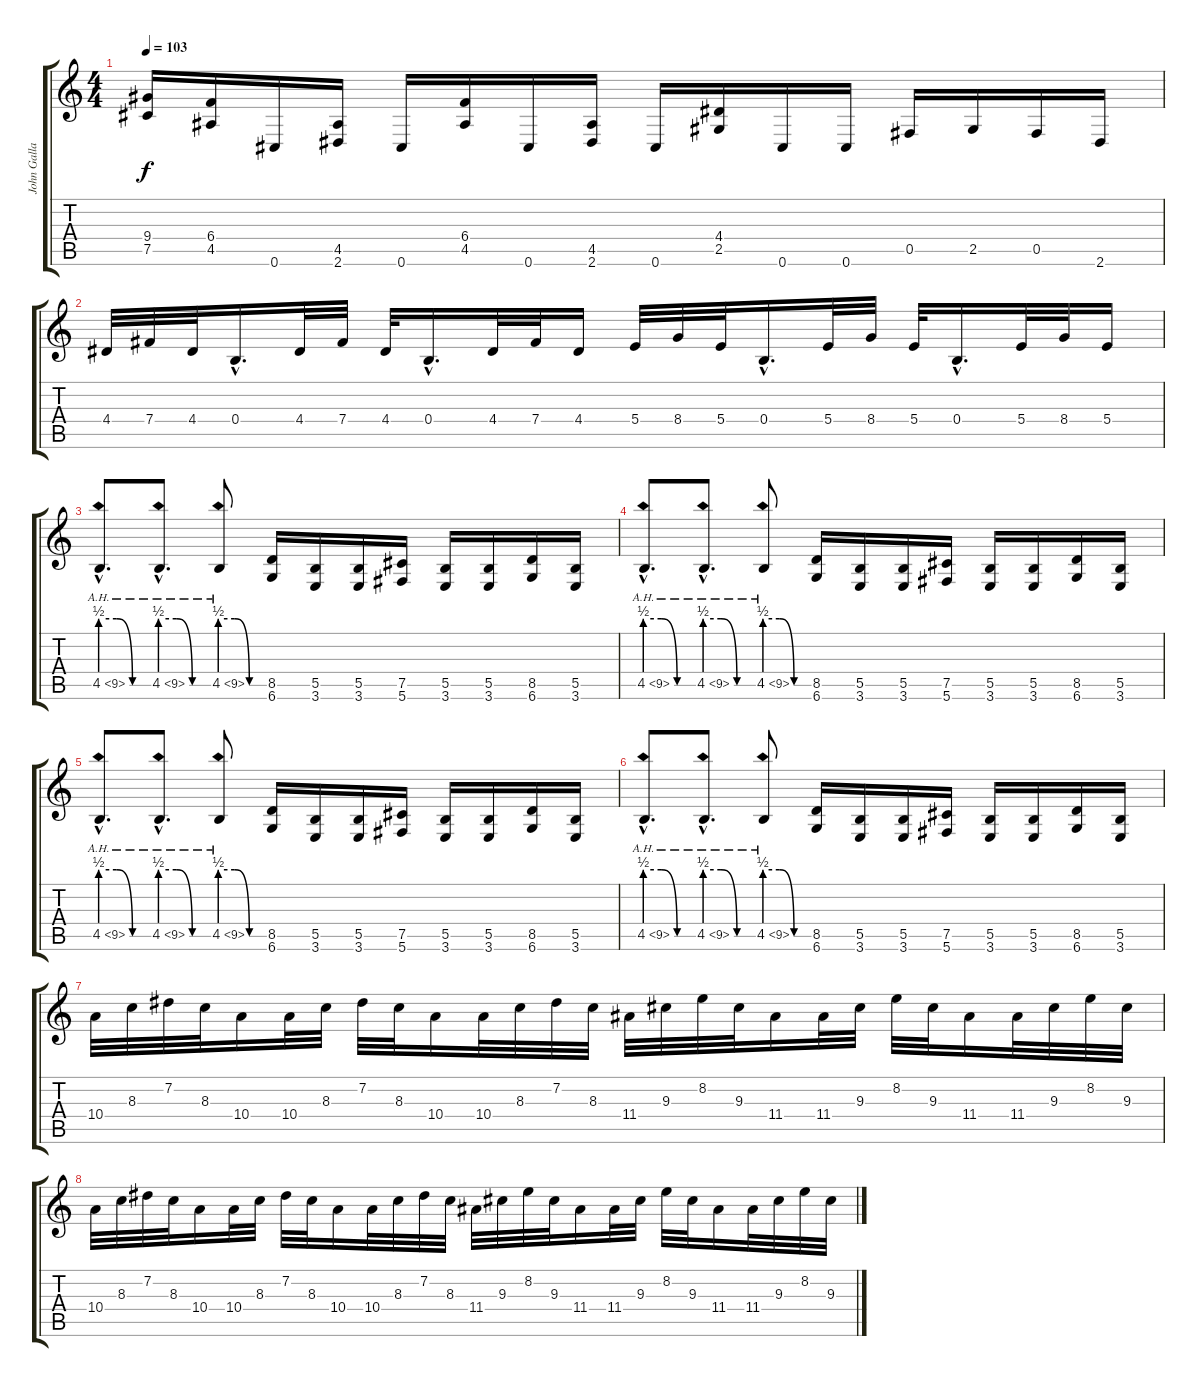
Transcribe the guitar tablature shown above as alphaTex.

\track ("John Gallagher" "John Galla") {instrument distortionguitar}
\staff {score tabs}
\tuning (Db4 Ab3 E3 B2 Gb2 Db2) {hide}
\ts (4 4)
\tempo 103
\clef g2
\ks c
(9.4 7.5).16{dy f} (6.4 4.5).16 0.6.16 (4.5 2.6).16 0.6.16 (6.4 4.5).16 0.6.16 (4.5 2.6).16 0.6.16 (4.4 2.5).16 0.6.16 0.6.16 0.5.16 2.5.16 0.5.16 2.6.16 |
4.4.32 7.4.32 4.4.32 0.4{hac}.16{d} 4.4.32 7.4.32 4.4.32 0.4{hac}.16{d} 4.4.32 7.4.32 4.4.16 5.4.32 8.4.32 5.4.32 0.4{hac}.16{d} 5.4.32 8.4.32 5.4.32 0.4{hac}.16{d} 5.4.32 8.4.32 5.4.16 |
4.5{be (custom 0 2 20 2 40 0 60 0) ah 5 hac}.8{d} 4.5{be (custom 0 2 20 2 40 0 60 0) ah 5 hac}.8{d} 4.5{be (custom 0 2 20 2 40 0 60 0) ah 5}.8 (8.5 6.6).16 (5.5 3.6).16 (5.5 3.6).16 (7.5 5.6).16 (5.5 3.6).16 (5.5 3.6).16 (8.5 6.6).16 (5.5 3.6).16 |
4.5{be (custom 0 2 20 2 40 0 60 0) ah 5 hac}.8{d} 4.5{be (custom 0 2 20 2 40 0 60 0) ah 5 hac}.8{d} 4.5{be (custom 0 2 20 2 40 0 60 0) ah 5}.8 (8.5 6.6).16 (5.5 3.6).16 (5.5 3.6).16 (7.5 5.6).16 (5.5 3.6).16 (5.5 3.6).16 (8.5 6.6).16 (5.5 3.6).16 |
4.5{be (custom 0 2 20 2 40 0 60 0) ah 5 hac}.8{d} 4.5{be (custom 0 2 20 2 40 0 60 0) ah 5 hac}.8{d} 4.5{be (custom 0 2 20 2 40 0 60 0) ah 5}.8 (8.5 6.6).16 (5.5 3.6).16 (5.5 3.6).16 (7.5 5.6).16 (5.5 3.6).16 (5.5 3.6).16 (8.5 6.6).16 (5.5 3.6).16 |
4.5{be (custom 0 2 20 2 40 0 60 0) ah 5 hac}.8{d} 4.5{be (custom 0 2 20 2 40 0 60 0) ah 5 hac}.8{d} 4.5{be (custom 0 2 20 2 40 0 60 0) ah 5}.8 (8.5 6.6).16 (5.5 3.6).16 (5.5 3.6).16 (7.5 5.6).16 (5.5 3.6).16 (5.5 3.6).16 (8.5 6.6).16 (5.5 3.6).16 |
10.4.32 8.3.32 7.2.32 8.3.32 10.4.16 10.4.32 8.3.32 7.2.32 8.3.32 10.4.16 10.4.32 8.3.32 7.2.32 8.3.32 11.4.32 9.3.32 8.2.32 9.3.32 11.4.16 11.4.32 9.3.32 8.2.32 9.3.32 11.4.16 11.4.32 9.3.32 8.2.32 9.3.32 |
10.4.32 8.3.32 7.2.32 8.3.32 10.4.16 10.4.32 8.3.32 7.2.32 8.3.32 10.4.16 10.4.32 8.3.32 7.2.32 8.3.32 11.4.32 9.3.32 8.2.32 9.3.32 11.4.16 11.4.32 9.3.32 8.2.32 9.3.32 11.4.16 11.4.32 9.3.32 8.2.32 9.3.32
